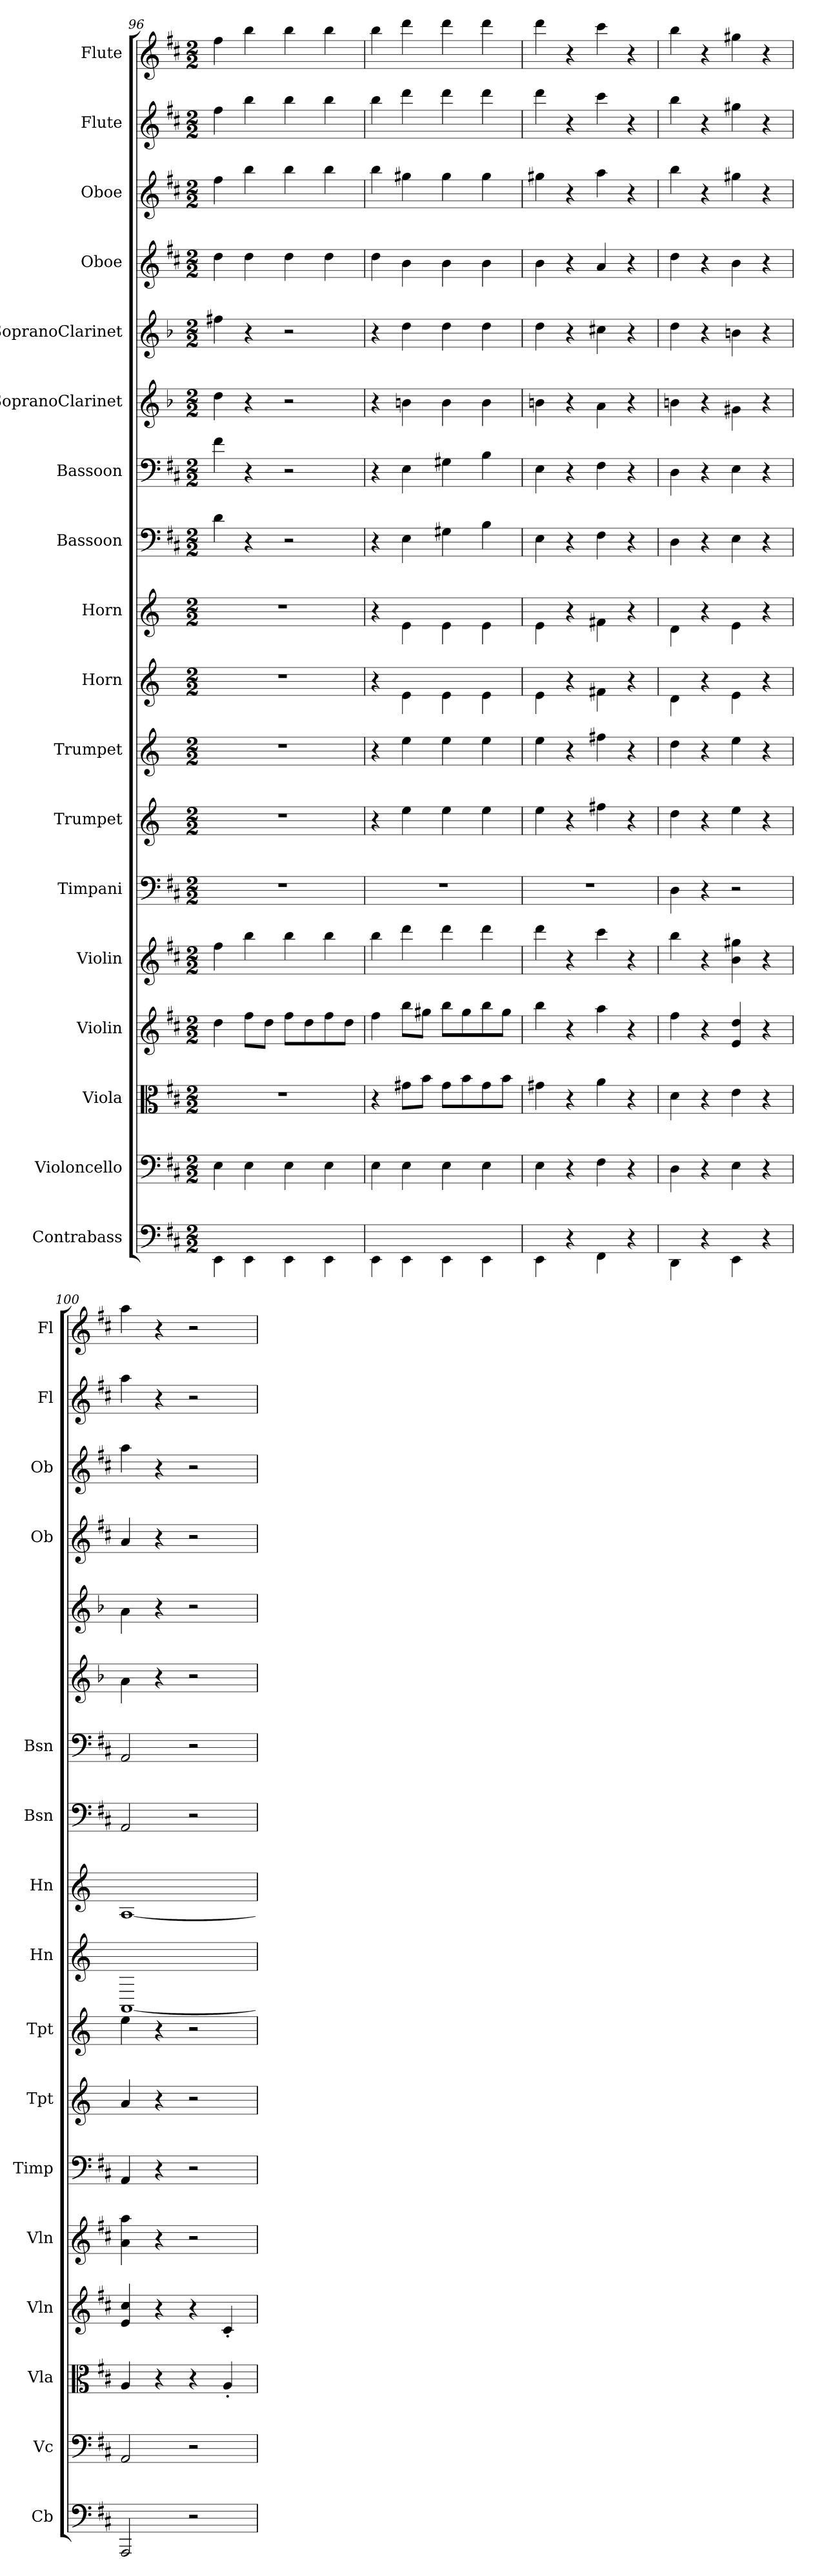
**kern	**kern	**kern	**kern	**kern	**kern	**kern	**kern	**kern	**kern	**kern	**kern	**kern	**kern	**kern	**kern	**kern	**kern
*part18	*part17	*part16	*part15	*part14	*part13	*part12	*part11	*part10	*part9	*part8	*part7	*part6	*part5	*part4	*part3	*part2	*part1
*staff18	*staff17	*staff16	*staff15	*staff14	*staff13	*staff12	*staff11	*staff10	*staff9	*staff8	*staff7	*staff6	*staff5	*staff4	*staff3	*staff2	*staff1
*I"Contrabass	*I"Violoncello	*I"Viola	*I"Violin	*I"Violin	*I"Timpani	*I"Trumpet	*I"Trumpet	*I"Horn	*I"Horn	*I"Bassoon	*I"Bassoon	*I"SopranoClarinet	*I"SopranoClarinet	*I"Oboe	*I"Oboe	*I"Flute	*I"Flute
*I'Cb	*I'Vc	*I'Vla	*I'Vln	*I'Vln	*I'Timp	*I'Tpt	*I'Tpt	*I'Hn	*I'Hn	*I'Bsn	*I'Bsn	*	*	*I'Ob	*I'Ob	*I'Fl	*I'Fl
*clefF4	*clefF4	*clefC3	*clefG2	*clefG2	*clefF4	*clefG2	*clefG2	*clefG2	*clefG2	*clefF4	*clefF4	*clefG2	*clefG2	*clefG2	*clefG2	*clefG2	*clefG2
*k[f#c#]	*k[f#c#]	*k[f#c#]	*k[f#c#]	*k[f#c#]	*k[f#c#]	*k[]	*k[]	*k[]	*k[]	*k[f#c#]	*k[f#c#]	*k[b-]	*k[b-]	*k[f#c#]	*k[f#c#]	*k[f#c#]	*k[f#c#]
*M2/2	*M2/2	*M2/2	*M2/2	*M2/2	*M2/2	*M2/2	*M2/2	*M2/2	*M2/2	*M2/2	*M2/2	*M2/2	*M2/2	*M2/2	*M2/2	*M2/2	*M2/2
=96	=96	=96	=96	=96	=96	=96	=96	=96	=96	=96	=96	=96	=96	=96	=96	=96	=96
4EE\	4E\	1r	4dd\	4ff#\	1r	1r	1r	1r	1r	4d\	4f#\	4dd\	4ff#X\	4dd\	4ff#\	4ff#\	4ff#\
4EE\	4E\	.	8ff#\L	4bb\	.	.	.	.	.	4r	4r	4r	4r	4dd\	4bb\	4bb\	4bb\
.	.	.	8dd\J	.	.	.	.	.	.	.	.	.	.	.	.	.	.
4EE\	4E\	.	8ff#\L	4bb\	.	.	.	.	.	2r	2r	2r	2r	4dd\	4bb\	4bb\	4bb\
.	.	.	8dd\	.	.	.	.	.	.	.	.	.	.	.	.	.	.
4EE\	4E\	.	8ff#\	4bb\	.	.	.	.	.	.	.	.	.	4dd\	4bb\	4bb\	4bb\
.	.	.	8dd\J	.	.	.	.	.	.	.	.	.	.	.	.	.	.
=97	=97	=97	=97	=97	=97	=97	=97	=97	=97	=97	=97	=97	=97	=97	=97	=97	=97
4EE\	4E\	4r	4ff#\	4bb\	1r	4r	4r	4r	4r	4r	4r	4r	4r	4dd\	4bb\	4bb\	4bb\
4EE\	4E\	8g#X\L	8bb\L	4ddd\	.	4ee\	4ee\	4e\	4e\	4E\	4E\	4bn\	4dd\	4b\	4gg#X\	4ddd\	4ddd\
.	.	8b\J	8gg#X\J	.	.	.	.	.	.	.	.	.	.	.	.	.	.
4EE\	4E\	8g#\L	8bb\L	4ddd\	.	4ee\	4ee\	4e\	4e\	4G#X\	4G#X\	4b\	4dd\	4b\	4gg#\	4ddd\	4ddd\
.	.	8b\	8gg#\	.	.	.	.	.	.	.	.	.	.	.	.	.	.
4EE\	4E\	8g#\	8bb\	4ddd\	.	4ee\	4ee\	4e\	4e\	4B\	4B\	4b\	4dd\	4b\	4gg#\	4ddd\	4ddd\
.	.	8b\J	8gg#\J	.	.	.	.	.	.	.	.	.	.	.	.	.	.
=98	=98	=98	=98	=98	=98	=98	=98	=98	=98	=98	=98	=98	=98	=98	=98	=98	=98
4EE\	4E\	4g#X\	4bb\	4ddd\	1r	4ee\	4ee\	4e\	4e\	4E\	4E\	4bn\	4dd\	4b\	4gg#X\	4ddd\	4ddd\
4r	4r	4r	4r	4r	.	4r	4r	4r	4r	4r	4r	4r	4r	4r	4r	4r	4r
4FF#\	4F#\	4a\	4aa\	4ccc#\	.	4ff#X\	4ff#X\	4f#X\	4f#X\	4F#\	4F#\	4a\	4cc#X\	4a/	4aa\	4ccc#\	4ccc#\
4r	4r	4r	4r	4r	.	4r	4r	4r	4r	4r	4r	4r	4r	4r	4r	4r	4r
=99	=99	=99	=99	=99	=99	=99	=99	=99	=99	=99	=99	=99	=99	=99	=99	=99	=99
4DD\	4D\	4d\	4ff#\	4bb\	4D\	4dd\	4dd\	4d\	4d\	4D\	4D\	4bn\	4dd\	4dd\	4bb\	4bb\	4bb\
4r	4r	4r	4r	4r	4r	4r	4r	4r	4r	4r	4r	4r	4r	4r	4r	4r	4r
4EE\	4E\	4e\	4e/ 4dd/	4b\ 4gg#X\	2r	4ee\	4ee\	4e\	4e\	4E\	4E\	4g#X\	4bn\	4b\	4gg#X\	4gg#X\	4gg#X\
4r	4r	4r	4r	4r	.	4r	4r	4r	4r	4r	4r	4r	4r	4r	4r	4r	4r
=100	=100	=100	=100	=100	=100	=100	=100	=100	=100	=100	=100	=100	=100	=100	=100	=100	=100
2AAA/	2AA/	4A/	4e/ 4cc#/	4a\ 4aa\	4AA/	4a/	4ee\	[1AA/	[1A/	2AA/	2AA/	4a\	4a\	4a/	4aa\	4aa\	4aa\
.	.	4r	4r	4r	4r	4r	4r	.	.	.	.	4r	4r	4r	4r	4r	4r
2r	2r	4r	4r	2r	2r	2r	2r	.	.	2r	2r	2r	2r	2r	2r	2r	2r
.	.	4A'/	4c#'/	.	.	.	.	.	.	.	.	.	.	.	.	.	.
=	=	=	=	=	=	=	=	=	=	=	=	=	=	=	=	=	=
*-	*-	*-	*-	*-	*-	*-	*-	*-	*-	*-	*-	*-	*-	*-	*-	*-	*-
